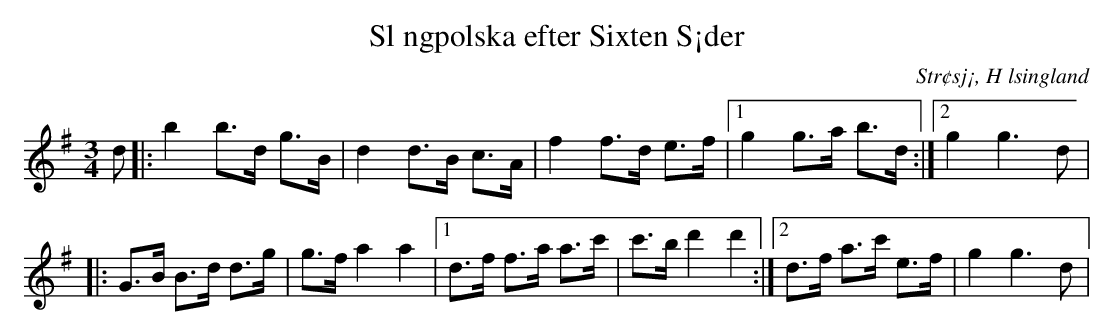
X:1
T:Sl ngpolska efter Sixten S¡der
Q: 130
O:Str¢sj¡, H lsingland
M:3/4
L:1/8
K:G
d|:b2 b>d g>B|d2 d>B c>A|f2 f>d e>f|1 g2 g>a b>d :|2 g2 g3d|
|:G>B B>d d>g|g>f a2 a2|1 d>f f>a a>c'|c'>b d'2 d'2:|2 d>f a>c' e>f|g2 g3d|
